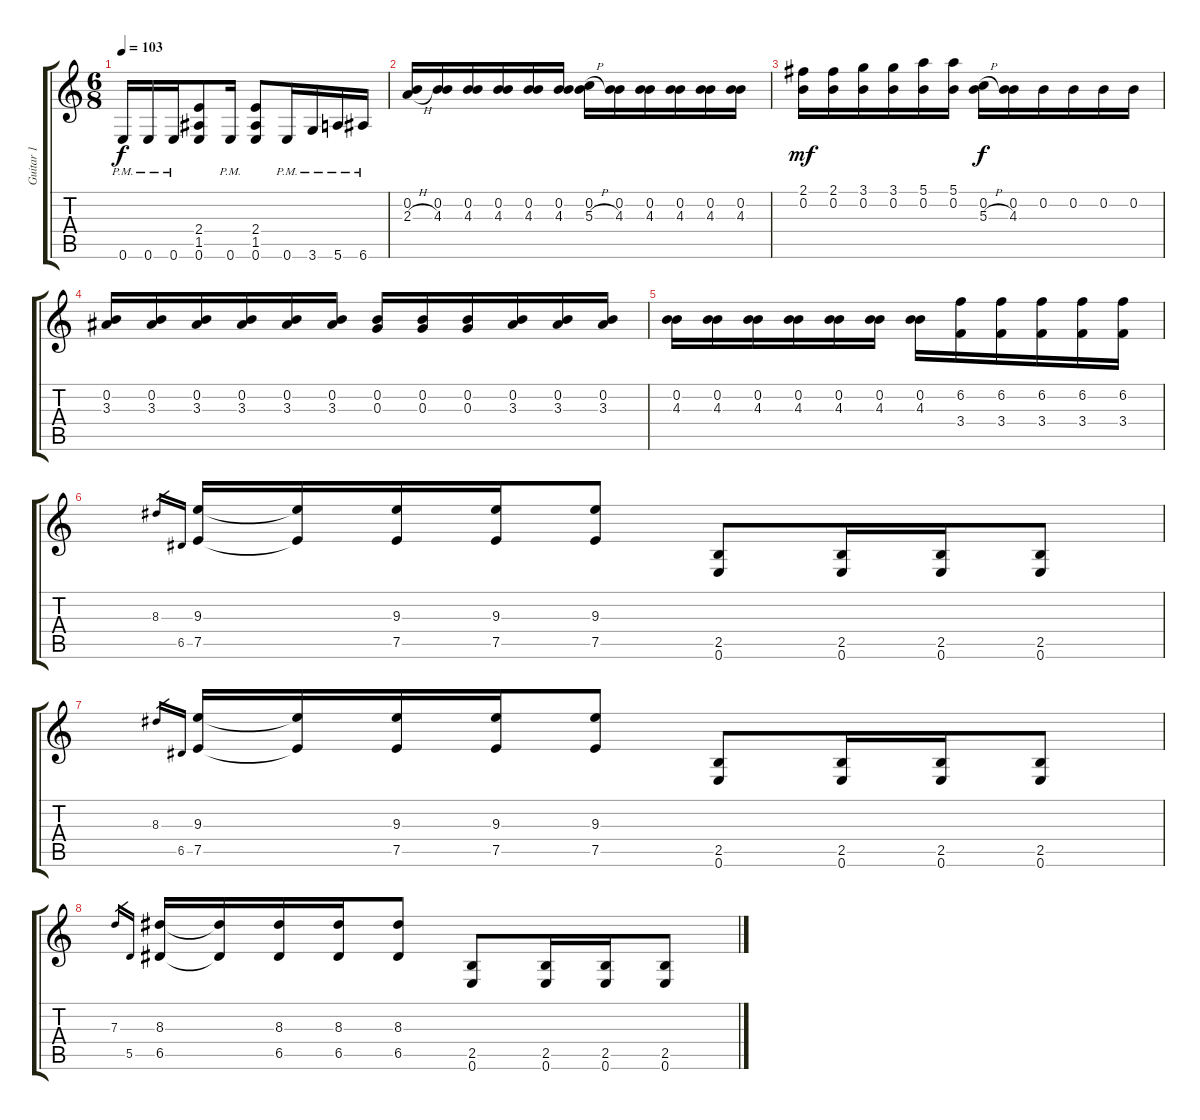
\track ("Guitar 1" "Guitar 1") {instrument distortionguitar}
\staff {score tabs}
\tuning (E4 B3 G3 D3 A2 E2) {hide}
\ts (6 8)
\tempo 103
\clef g2
\ks c
0.6{pm}.16{dy f} 0.6{pm}.16 0.6{pm}.16 (2.4 1.5 0.6).8 0.6{pm}.16 (2.4 1.5 0.6).8 0.6{pm}.16 3.6{pm}.16 5.6{pm}.16 6.6{pm}.16 |
(0.2 2.3{h}).16{volume 16 balance 0} (0.2 4.3).16 (0.2 4.3).16 (0.2 4.3).16 (0.2 4.3).16 (0.2 4.3).16 (0.2 5.3{h}).16 (0.2 4.3).16 (0.2 4.3).16 (0.2 4.3).16 (0.2 4.3).16 (0.2 4.3).16 |
(2.1 0.2).16{dy mf} (2.1 0.2).16 (3.1 0.2).16 (3.1 0.2).16 (5.1 0.2).16 (5.1 0.2).16 (0.2 5.3{h}).16{dy f} (0.2 4.3).16 0.2.16 0.2.16 0.2.16 0.2.16 |
(0.2 3.3).16 (0.2 3.3).16 (0.2 3.3).16 (0.2 3.3).16 (0.2 3.3).16 (0.2 3.3).16 (0.2 0.3).16 (0.2 0.3).16 (0.2 0.3).16 (0.2 3.3).16 (0.2 3.3).16 (0.2 3.3).16 |
(0.2 4.3).16 (0.2 4.3).16 (0.2 4.3).16 (0.2 4.3).16 (0.2 4.3).16 (0.2 4.3).16 (0.2 4.3).16 (6.2 3.4).16 (6.2 3.4).16 (6.2 3.4).16 (6.2 3.4).16 (6.2 3.4).16 |
8.3.16{gr} 6.5.16{gr} (9.3 7.5).16{instrument distortionguitar} (9.3{t} 7.5{t}).16 (9.3 7.5).16 (9.3 7.5).16 (9.3 7.5).8 (2.5 0.6).8 (2.5 0.6).16 (2.5 0.6).16 (2.5 0.6).8 |
8.3.16{gr} 6.5.16{gr} (9.3 7.5).16 (9.3{t} 7.5{t}).16 (9.3 7.5).16 (9.3 7.5).16 (9.3 7.5).8 (2.5 0.6).8 (2.5 0.6).16 (2.5 0.6).16 (2.5 0.6).8 |
7.3.16{gr} 5.5.16{gr} (8.3 6.5).16 (8.3{t} 6.5{t}).16 (8.3 6.5).16 (8.3 6.5).16 (8.3 6.5).8 (2.5 0.6).8 (2.5 0.6).16 (2.5 0.6).16 (2.5 0.6).8
